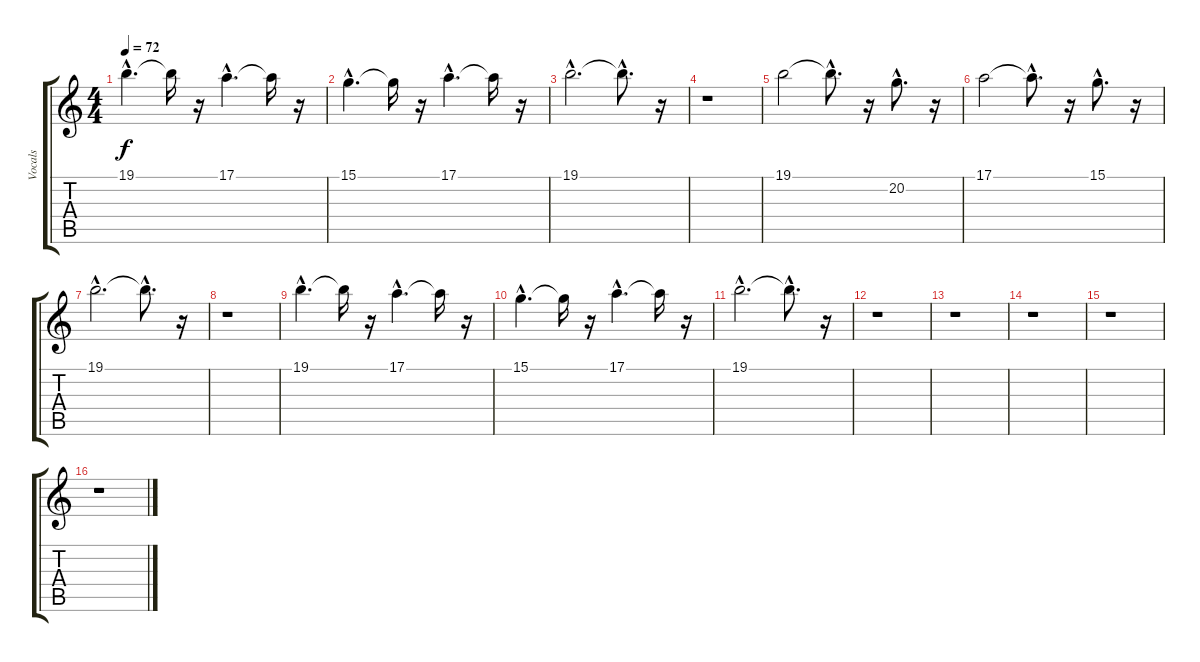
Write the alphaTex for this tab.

\track ("Vocals" "Vocals") {instrument choiraahs}
\staff {score tabs}
\tuning (E4 B3 G3 D3 A2 E2) {hide}
\ts (4 4)
\tempo 72
\clef g2
\ks c
19.1{hac}.4{d dy f} 19.1{t}.16 r.16 17.1{hac}.4{d} 17.1{t}.16 r.16 |
15.1{hac}.4{d} 15.1{t}.16 r.16 17.1{hac}.4{d} 17.1{t}.16 r.16 |
19.1{hac}.2{d} 19.1{hac t}.8{d} r.16 |
r.1 |
19.1.2 19.1{hac t}.8{d} r.16 20.2{hac}.8{d} r.16 |
17.1.2 17.1{hac t}.8{d} r.16 15.1{hac}.8{d} r.16 |
19.1{hac}.2{d} 19.1{hac t}.8{d} r.16 |
r.1 |
19.1{hac}.4{d} 19.1{t}.16 r.16 17.1{hac}.4{d} 17.1{t}.16 r.16 |
15.1{hac}.4{d} 15.1{t}.16 r.16 17.1{hac}.4{d} 17.1{t}.16 r.16 |
19.1{hac}.2{d} 19.1{hac t}.8{d} r.16 |
r.1 |
r.1 |
r.1 |
r.1 |
r.1
